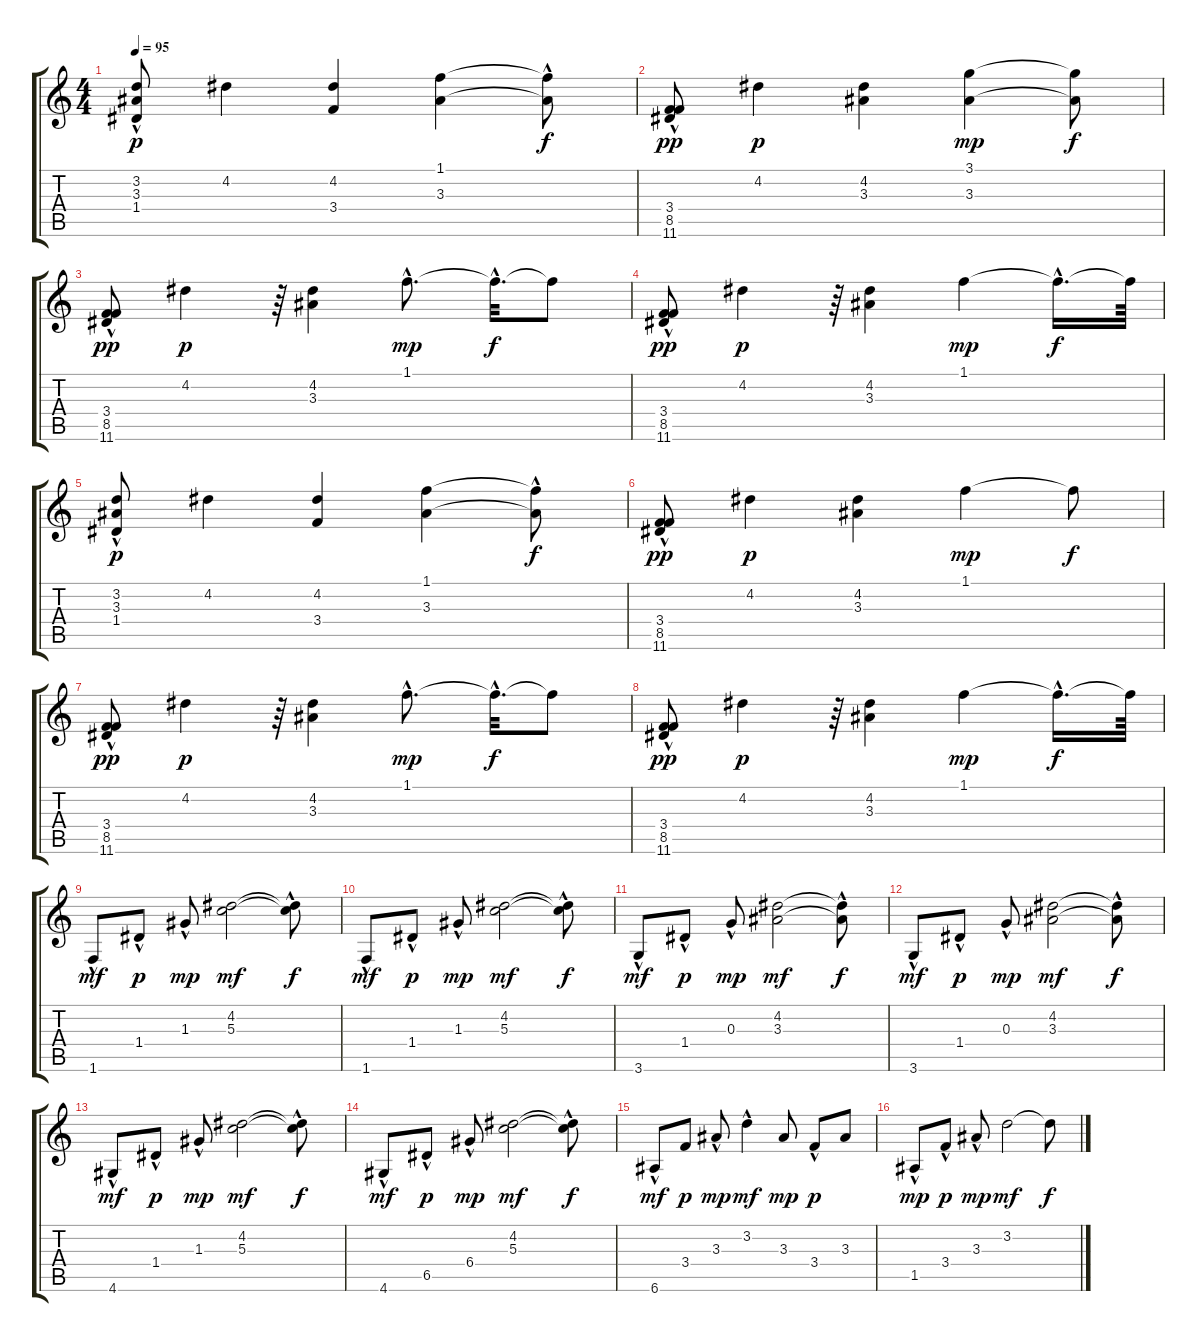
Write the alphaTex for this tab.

\track "" {instrument electricguitarclean}
\staff {score tabs}
\tuning (E4 B3 G3 D3 A2 E2) {hide}
\ts (4 4)
\tempo 95
\clef g2
\ks c
(3.2 3.3 1.4{hac}).8{dy p} 4.2.4 (4.2 3.4).4 (1.1 3.3).4 (1.1{t} 3.3{hac t}).8{dy f} |
(3.4{hac} 8.5 11.6).8{dy pp} 4.2.4{dy p} (4.2 3.3).4 (3.1 3.3).4{dy mp} (3.1{t} 3.3{t}).8{dy f} |
(3.4{hac} 8.5 11.6).8{dy pp} 4.2.4{dy p} r.64 (4.2 3.3).4 1.1{hac}.8{d dy mp} 1.1{hac t}.32{d dy f} 1.1{t}.8 |
(3.4{hac} 8.5 11.6).8{dy pp} 4.2.4{dy p} r.64 (4.2 3.3).4 1.1.4{dy mp} 1.1{hac t}.16{d dy f} 1.1{t}.64 |
(3.2 3.3 1.4{hac}).8{dy p} 4.2.4 (4.2 3.4).4 (1.1 3.3).4 (1.1{t} 3.3{hac t}).8{dy f} |
(3.4{hac} 8.5 11.6).8{dy pp} 4.2.4{dy p} (4.2 3.3).4 1.1.4{dy mp} 1.1{t}.8{dy f} |
(3.4{hac} 8.5 11.6).8{dy pp} 4.2.4{dy p} r.64 (4.2 3.3).4 1.1{hac}.8{d dy mp} 1.1{hac t}.32{d dy f} 1.1{t}.8 |
(3.4{hac} 8.5 11.6).8{dy pp} 4.2.4{dy p} r.64 (4.2 3.3).4 1.1.4{dy mp} 1.1{hac t}.16{d dy f} 1.1{t}.64 |
1.6{hac}.8{dy mf} 1.4{hac}.8{dy p} 1.3{hac}.8{dy mp} (4.2 5.3).2{dy mf} (4.2{hac t} 5.3{hac t}).8{dy f} |
1.6{hac}.8{dy mf} 1.4{hac}.8{dy p} 1.3{hac}.8{dy mp} (4.2 5.3).2{dy mf} (4.2{hac t} 5.3{hac t}).8{dy f} |
3.6{hac}.8{dy mf} 1.4{hac}.8{dy p} 0.3{hac}.8{dy mp} (4.2 3.3).2{dy mf} (4.2{hac t} 3.3{hac t}).8{dy f} |
3.6{hac}.8{dy mf} 1.4{hac}.8{dy p} 0.3{hac}.8{dy mp} (4.2 3.3).2{dy mf} (4.2{hac t} 3.3{hac t}).8{dy f} |
4.6{hac}.8{dy mf} 1.4{hac}.8{dy p} 1.3{hac}.8{dy mp} (4.2 5.3).2{dy mf} (4.2{hac t} 5.3{hac t}).8{dy f} |
4.6{hac}.8{dy mf} 6.5{hac}.8{dy p} 6.4{hac}.8{dy mp} (4.2 5.3).2{dy mf} (4.2{hac t} 5.3{hac t}).8{dy f} |
6.6{hac}.8{dy mf} 3.4.8{dy p} 3.3{hac}.8{dy mp} 3.2{hac}.4{dy mf} 3.3.8{dy mp} 3.4{hac}.8{dy p} 3.3.8 |
1.5{hac}.8{dy mp} 3.4{hac}.8{dy p} 3.3{hac}.8{dy mp} 3.2.2{dy mf} 3.2{t}.8{dy f}
